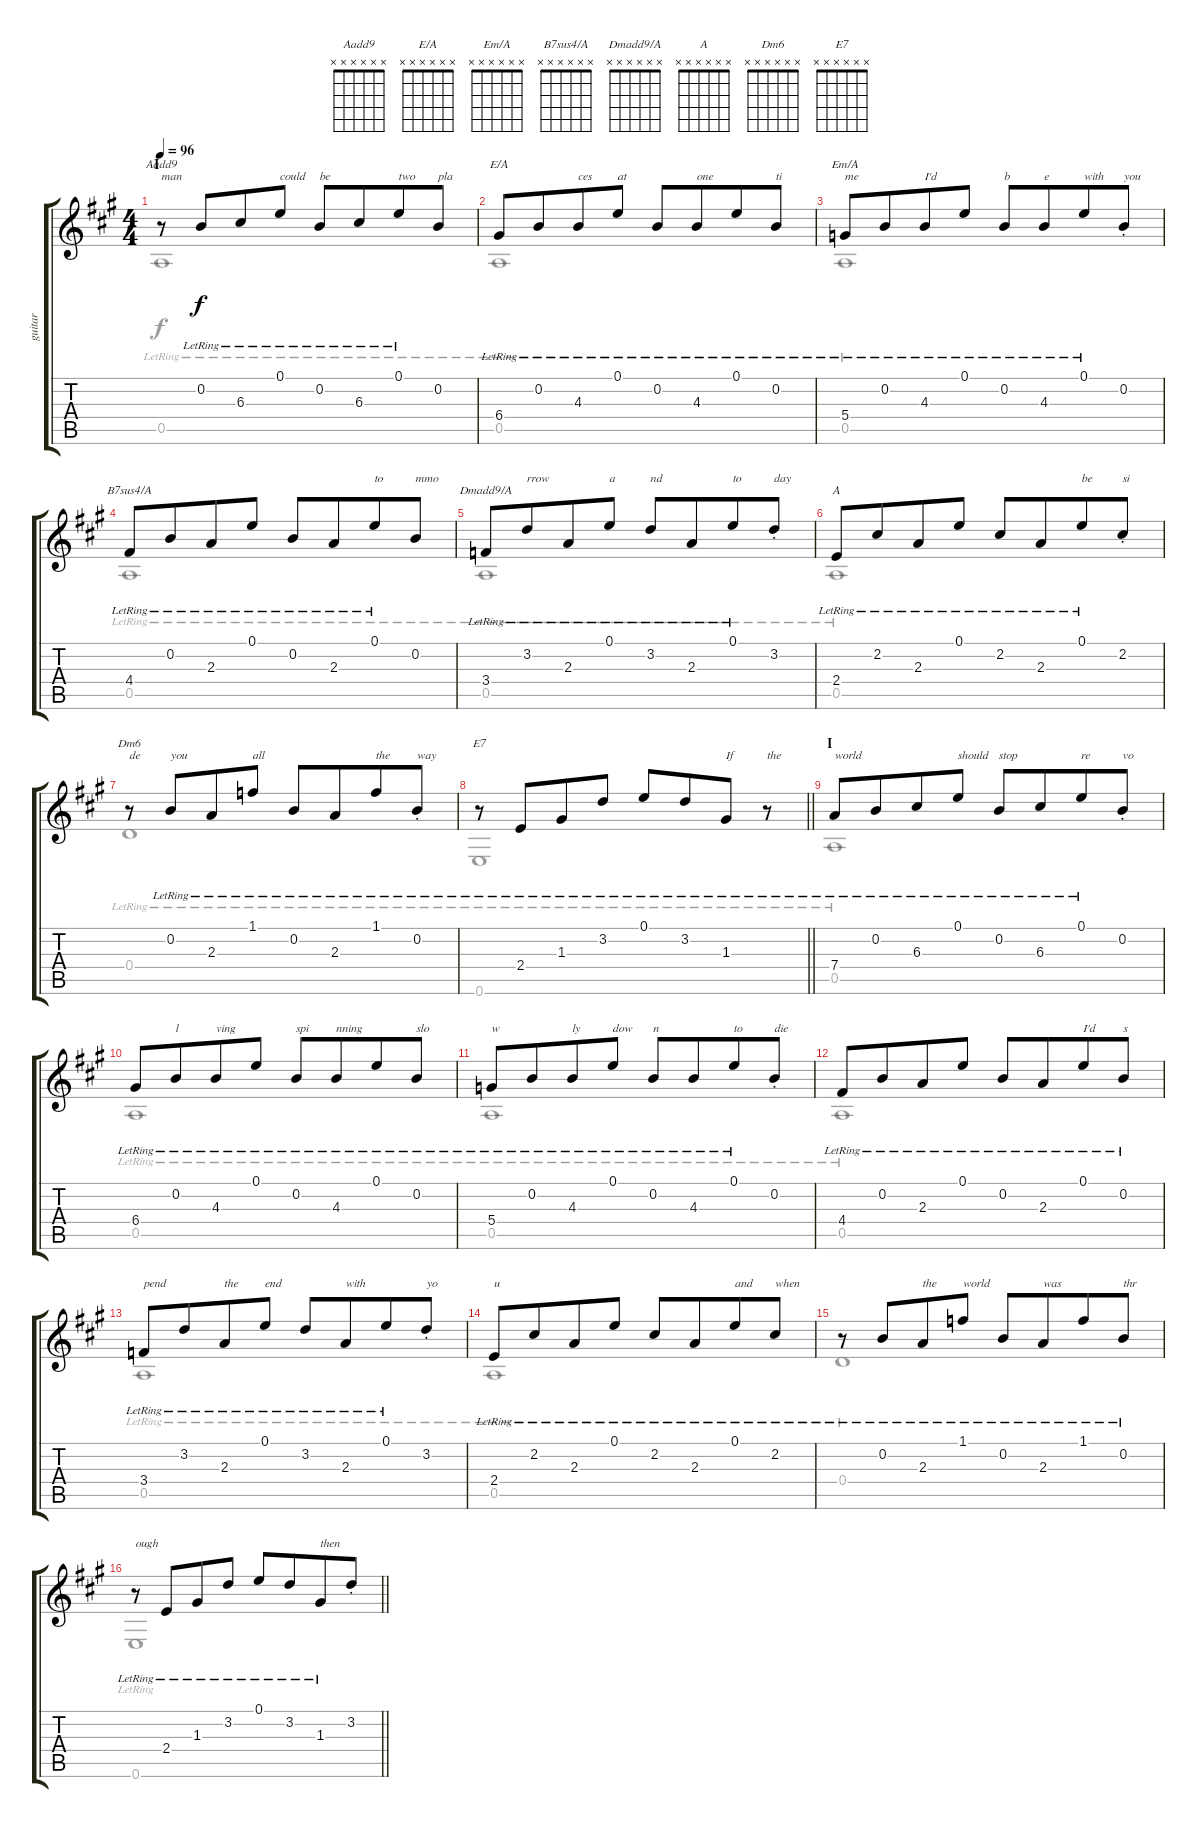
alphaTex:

\track ("guitar" "guitar") {instrument acousticguitarnylon}
\staff {score tabs}
\tuning (E4 B3 G3 D3 A2 E2) {hide}
\chord ("Aadd9" x x x x x x)
\chord ("E/A" x x x x x x)
\chord ("Em/A" x x x x x x)
\chord ("B7sus4/A" x x x x x x)
\chord ("Dmadd9/A" x x x x x x)
\chord ("A" x x x x x x)
\chord ("Dm6" x x x x x x)
\chord ("E7" x x x x x x)
\voice
\ts (4 4)
\section ("" "I")
\tempo 96
\clef g2
\ks a
r.8{ch "Aadd9" txt "man" dy f} 0.2{lr}.8{beam merge} 6.3{lr}.8 0.1{lr}.8{txt "could"} 0.2{lr}.8{txt "be"} 6.3{lr}.8{beam merge} 0.1{lr}.8{txt "two"} 0.2.8{txt "pla"} |
6.4{lr}.8{ch "E/A"} 0.2{lr}.8{beam merge} 4.3{lr}.8{txt "ces"} 0.1{lr}.8{txt "at"} 0.2{lr}.8 4.3{lr}.8{txt "one" beam merge} 0.1{lr}.8 0.2{lr}.8{txt "ti"} |
5.4{lr}.8{ch "Em/A" txt "me"} 0.2{lr}.8{beam merge} 4.3{lr}.8{txt "I'd"} 0.1{lr}.8 0.2{lr}.8{txt "b"} 4.3{lr}.8{txt "e" beam merge} 0.1{lr}.8{txt "with"} 0.2{st}.8{txt "you"} |
4.4{lr}.8{ch "B7sus4/A"} 0.2{lr}.8{beam merge} 2.3{lr}.8 0.1{lr}.8 0.2{lr}.8 2.3{lr}.8{beam merge} 0.1{lr}.8{txt "to"} 0.2.8{txt "mmo"} |
3.4{lr}.8{ch "Dmadd9/A"} 3.2{lr}.8{txt "rrow" beam merge} 2.3{lr}.8 0.1{lr}.8{txt "a"} 3.2{lr}.8{txt "nd"} 2.3{lr}.8{beam merge} 0.1{lr}.8{txt "to"} 3.2{st}.8{txt "day"} |
2.4{lr}.8{ch "A"} 2.2{lr}.8{beam merge} 2.3{lr}.8 0.1{lr}.8 2.2{lr}.8 2.3{lr}.8{beam merge} 0.1{lr}.8{txt "be"} 2.2{st}.8{txt "si"} |
r.8{ch "Dm6" txt "de"} 0.2{lr}.8{txt "you" beam merge} 2.3{lr}.8 1.1{lr}.8{txt "all"} 0.2{lr}.8 2.3{lr}.8{beam merge} 1.1{lr}.8{txt "the"} 0.2{st lr}.8{txt "way"} |
\barLineRight lightlight
r.8{ch "E7"} 2.4{lr}.8{beam merge} 1.3{lr}.8 3.2{lr}.8 0.1{lr}.8 3.2{lr}.8{beam merge} 1.3{lr}.8{txt "If"} r.8{txt "the"} |
\section ("" "I")
7.4{lr}.8{txt "world"} 0.2{lr}.8{beam merge} 6.3{lr}.8 0.1{lr}.8{txt "should"} 0.2{lr}.8{txt "stop"} 6.3{lr}.8{beam merge} 0.1{lr}.8{txt "re"} 0.2{st}.8{txt "vo"} |
6.4{lr}.8 0.2{lr}.8{txt "l" beam merge} 4.3{lr}.8{txt "ving"} 0.1{lr}.8 0.2{lr}.8{txt "spi" beam merge} 4.3{lr}.8{txt "nning" beam merge} 0.1{lr}.8{beam merge} 0.2{lr}.8{txt "slo"} |
5.4{lr}.8{txt "w"} 0.2{lr}.8{beam merge} 4.3{lr}.8{txt "ly"} 0.1{lr}.8{txt "dow"} 0.2{lr}.8{txt "n"} 4.3{lr}.8{beam merge} 0.1{lr}.8{txt "to"} 0.2{st}.8{txt "die"} |
4.4{lr}.8 0.2{lr}.8{beam merge} 2.3{lr}.8 0.1{lr}.8 0.2{lr}.8 2.3{lr}.8{beam merge} 0.1{lr}.8{txt "I'd"} 0.2{lr}.8{txt "s"} |
3.4{lr}.8{txt "pend"} 3.2{lr}.8{beam merge} 2.3{lr}.8{txt "the"} 0.1{lr}.8{txt "end"} 3.2{lr}.8 2.3{lr}.8{txt "with" beam merge} 0.1{lr}.8 3.2{st}.8{txt "yo"} |
2.4{lr}.8{txt "u"} 2.2{lr}.8{beam merge} 2.3{lr}.8 0.1{lr}.8 2.2{lr}.8 2.3{lr}.8{beam merge} 0.1{lr}.8{txt "and"} 2.2{lr}.8{txt "when"} |
r.8 0.2{lr}.8{beam merge} 2.3{lr}.8{txt "the"} 1.1{lr}.8{txt "world"} 0.2{lr}.8 2.3{lr}.8{txt "was" beam merge} 1.1{lr}.8 0.2{lr}.8{txt "thr"} |
\barLineRight lightlight
r.8{txt "ough"} 2.4{lr}.8{beam merge} 1.3{lr}.8 3.2{lr}.8 0.1{lr}.8 3.2{lr}.8{beam merge} 1.3{lr}.8{txt "then"} 3.2{st}.8
\voice
\clef g2
\ottava regular
\simile none
\ks a
0.5{lr}.1{dy f} |
0.5{lr}.1 |
0.5{lr}.1 |
0.5{lr}.1 |
0.5{lr}.1 |
0.5{lr}.1 |
0.4{lr}.1 |
\barLineRight lightlight
0.6{lr}.1 |
0.5{lr}.1 |
0.5{lr}.1 |
0.5{lr}.1 |
0.5{lr}.1 |
0.5{lr}.1 |
0.5{lr}.1 |
0.4{lr}.1 |
\barLineRight lightlight
0.6{lr}.1
